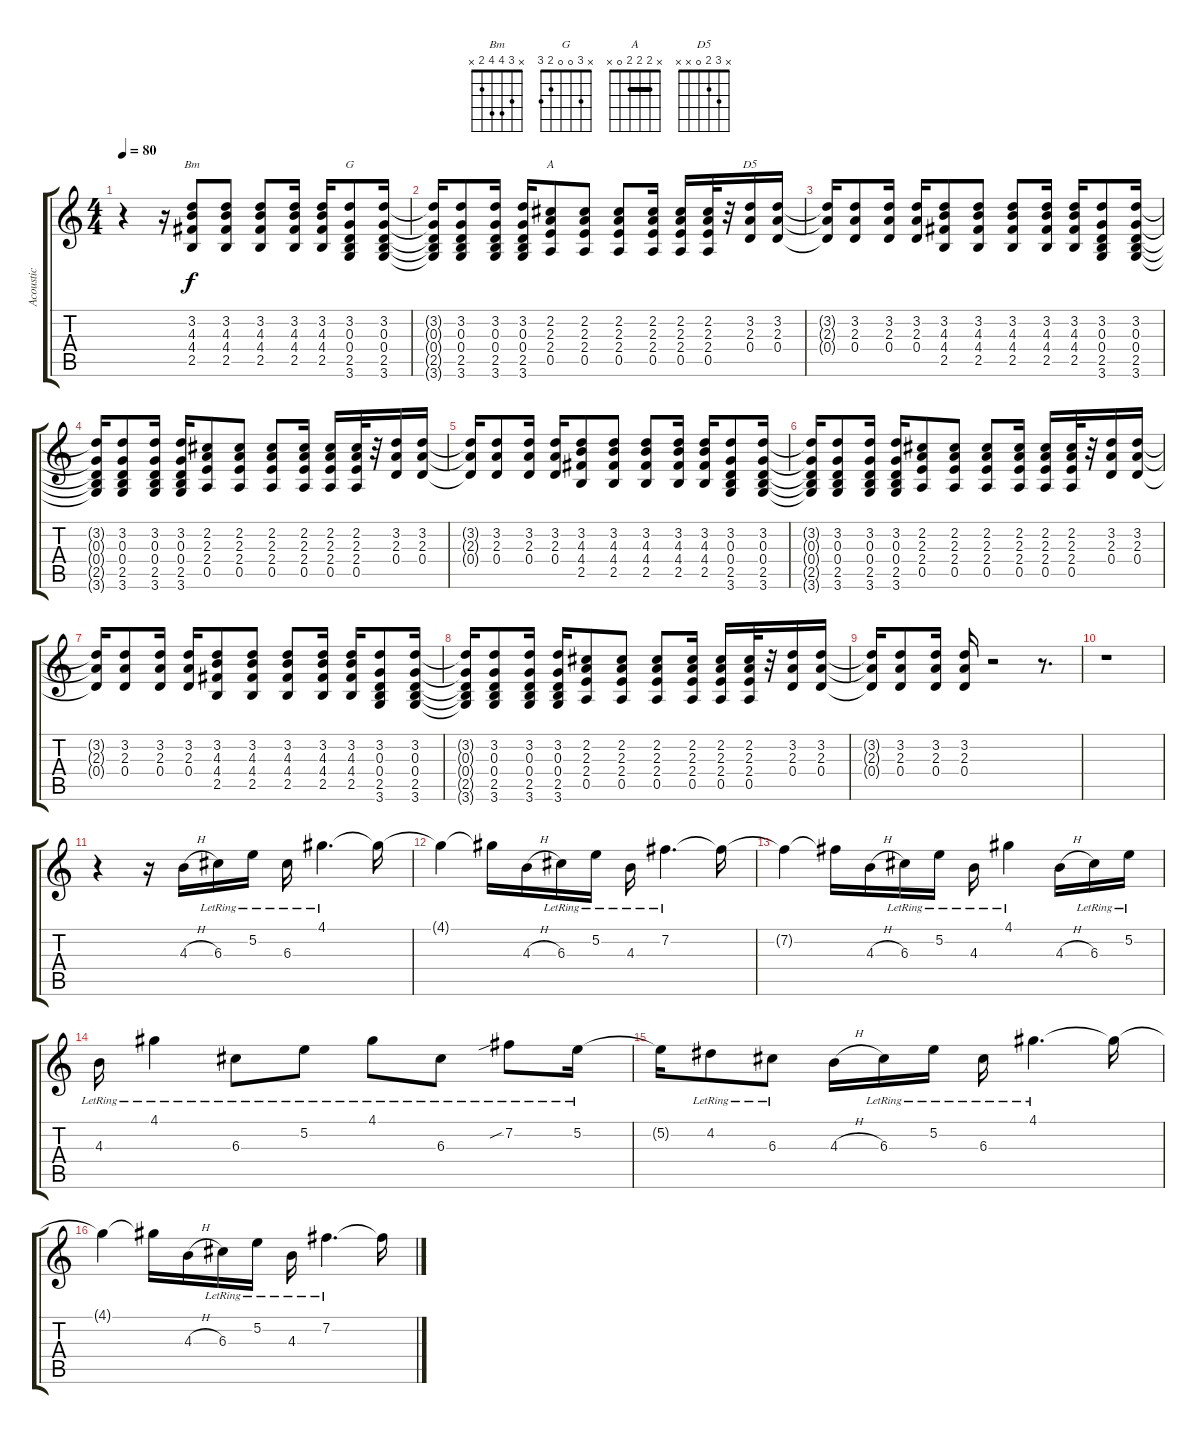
\track ("Acoustic" "Acoustic") {instrument acousticguitarsteel}
\staff {score tabs}
\tuning (E4 B3 G3 D3 A2 E2) {hide}
\chord ("Bm" x 3 4 4 2 x)
\chord ("G" x 3 0 0 2 3)
\chord ("A" x 2 2 2 0 x) {barre 2}
\chord ("D5" x 3 2 0 x x)
\ts (4 4)
\tempo 80
\clef g2
\ks c
r.4{dy f instrument acousticguitarsteel} r.16 (3.2 4.3 4.4 2.5).8{ch "Bm"} (3.2 4.3 4.4 2.5).8 (3.2 4.3 4.4 2.5).8 (3.2 4.3 4.4 2.5).16 (3.2 4.3 4.4 2.5).16 (3.2 0.3 0.4 2.5 3.6).8{ch "G"} (3.2 0.3 0.4 2.5 3.6).16 |
(3.2{t} 0.3{t} 0.4{t} 2.5{t} 3.6{t}).16 (3.2 0.3 0.4 2.5 3.6).8 (3.2 0.3 0.4 2.5 3.6).16 (3.2 0.3 0.4 2.5 3.6).16 (2.2 2.3 2.4 0.5).8{ch "A"} (2.2 2.3 2.4 0.5).8 (2.2 2.3 2.4 0.5).8 (2.2 2.3 2.4 0.5).16 (2.2 2.3 2.4 0.5).16 (2.2 2.3 2.4 0.5).32 r.32 (3.2 2.3 0.4).16{ch "D5"} (3.2 2.3 0.4).16 |
(3.2{t} 2.3{t} 0.4{t}).16 (3.2 2.3 0.4).8 (3.2 2.3 0.4).16 (3.2 2.3 0.4).16 (3.2 4.3 4.4 2.5).8 (3.2 4.3 4.4 2.5).8 (3.2 4.3 4.4 2.5).8 (3.2 4.3 4.4 2.5).16 (3.2 4.3 4.4 2.5).16 (3.2 0.3 0.4 2.5 3.6).8 (3.2 0.3 0.4 2.5 3.6).16 |
(3.2{t} 0.3{t} 0.4{t} 2.5{t} 3.6{t}).16 (3.2 0.3 0.4 2.5 3.6).8 (3.2 0.3 0.4 2.5 3.6).16 (3.2 0.3 0.4 2.5 3.6).16 (2.2 2.3 2.4 0.5).8 (2.2 2.3 2.4 0.5).8 (2.2 2.3 2.4 0.5).8 (2.2 2.3 2.4 0.5).16 (2.2 2.3 2.4 0.5).16 (2.2 2.3 2.4 0.5).32 r.32 (3.2 2.3 0.4).16 (3.2 2.3 0.4).16 |
(3.2{t} 2.3{t} 0.4{t}).16 (3.2 2.3 0.4).8 (3.2 2.3 0.4).16 (3.2 2.3 0.4).16 (3.2 4.3 4.4 2.5).8 (3.2 4.3 4.4 2.5).8 (3.2 4.3 4.4 2.5).8 (3.2 4.3 4.4 2.5).16 (3.2 4.3 4.4 2.5).16 (3.2 0.3 0.4 2.5 3.6).8 (3.2 0.3 0.4 2.5 3.6).16 |
(3.2{t} 0.3{t} 0.4{t} 2.5{t} 3.6{t}).16 (3.2 0.3 0.4 2.5 3.6).8 (3.2 0.3 0.4 2.5 3.6).16 (3.2 0.3 0.4 2.5 3.6).16 (2.2 2.3 2.4 0.5).8 (2.2 2.3 2.4 0.5).8 (2.2 2.3 2.4 0.5).8 (2.2 2.3 2.4 0.5).16 (2.2 2.3 2.4 0.5).16 (2.2 2.3 2.4 0.5).32 r.32 (3.2 2.3 0.4).16 (3.2 2.3 0.4).16 |
(3.2{t} 2.3{t} 0.4{t}).16 (3.2 2.3 0.4).8 (3.2 2.3 0.4).16 (3.2 2.3 0.4).16 (3.2 4.3 4.4 2.5).8 (3.2 4.3 4.4 2.5).8 (3.2 4.3 4.4 2.5).8 (3.2 4.3 4.4 2.5).16 (3.2 4.3 4.4 2.5).16 (3.2 0.3 0.4 2.5 3.6).8 (3.2 0.3 0.4 2.5 3.6).16 |
(3.2{t} 0.3{t} 0.4{t} 2.5{t} 3.6{t}).16 (3.2 0.3 0.4 2.5 3.6).8 (3.2 0.3 0.4 2.5 3.6).16 (3.2 0.3 0.4 2.5 3.6).16 (2.2 2.3 2.4 0.5).8 (2.2 2.3 2.4 0.5).8 (2.2 2.3 2.4 0.5).8 (2.2 2.3 2.4 0.5).16 (2.2 2.3 2.4 0.5).16 (2.2 2.3 2.4 0.5).32 r.32 (3.2 2.3 0.4).16 (3.2 2.3 0.4).16 |
(3.2{t} 2.3{t} 0.4{t}).16 (3.2 2.3 0.4).8 (3.2 2.3 0.4).16 (3.2 2.3 0.4).16 r.2 r.8{d} |
r.1 |
r.4 r.16 4.3{h}.16 6.3{lr}.16 5.2{lr}.16 6.3{lr}.16 4.1{lr}.4{d} 4.1{t}.16 |
4.1{t}.4 4.1{t}.16 4.3{h}.16 6.3{lr}.16 5.2{lr}.16 4.3{lr}.16 7.2{lr}.4{d} 7.2{t}.16 |
7.2{t}.4 7.2{t}.16 4.3{h}.16 6.3{lr}.16 5.2{lr}.16 4.3{lr}.16 4.1{lr}.4 4.3{h}.16 6.3{lr}.16 5.2{lr}.16 |
4.3{lr}.16 4.1{lr}.4 6.3{lr}.8 5.2{lr}.8 4.1{lr}.8 6.3{lr}.8 7.2{sib lr}.8 5.2{lr}.16 |
5.2{t}.16 4.2{lr}.8 6.3{lr}.8 4.3{h}.16 6.3{lr}.16 5.2{lr}.16 6.3{lr}.16 4.1{lr}.4{d} 4.1{t}.16 |
4.1{t}.4 4.1{t}.16 4.3{h}.16 6.3{lr}.16 5.2{lr}.16 4.3{lr}.16 7.2{lr}.4{d} 7.2{t}.16
